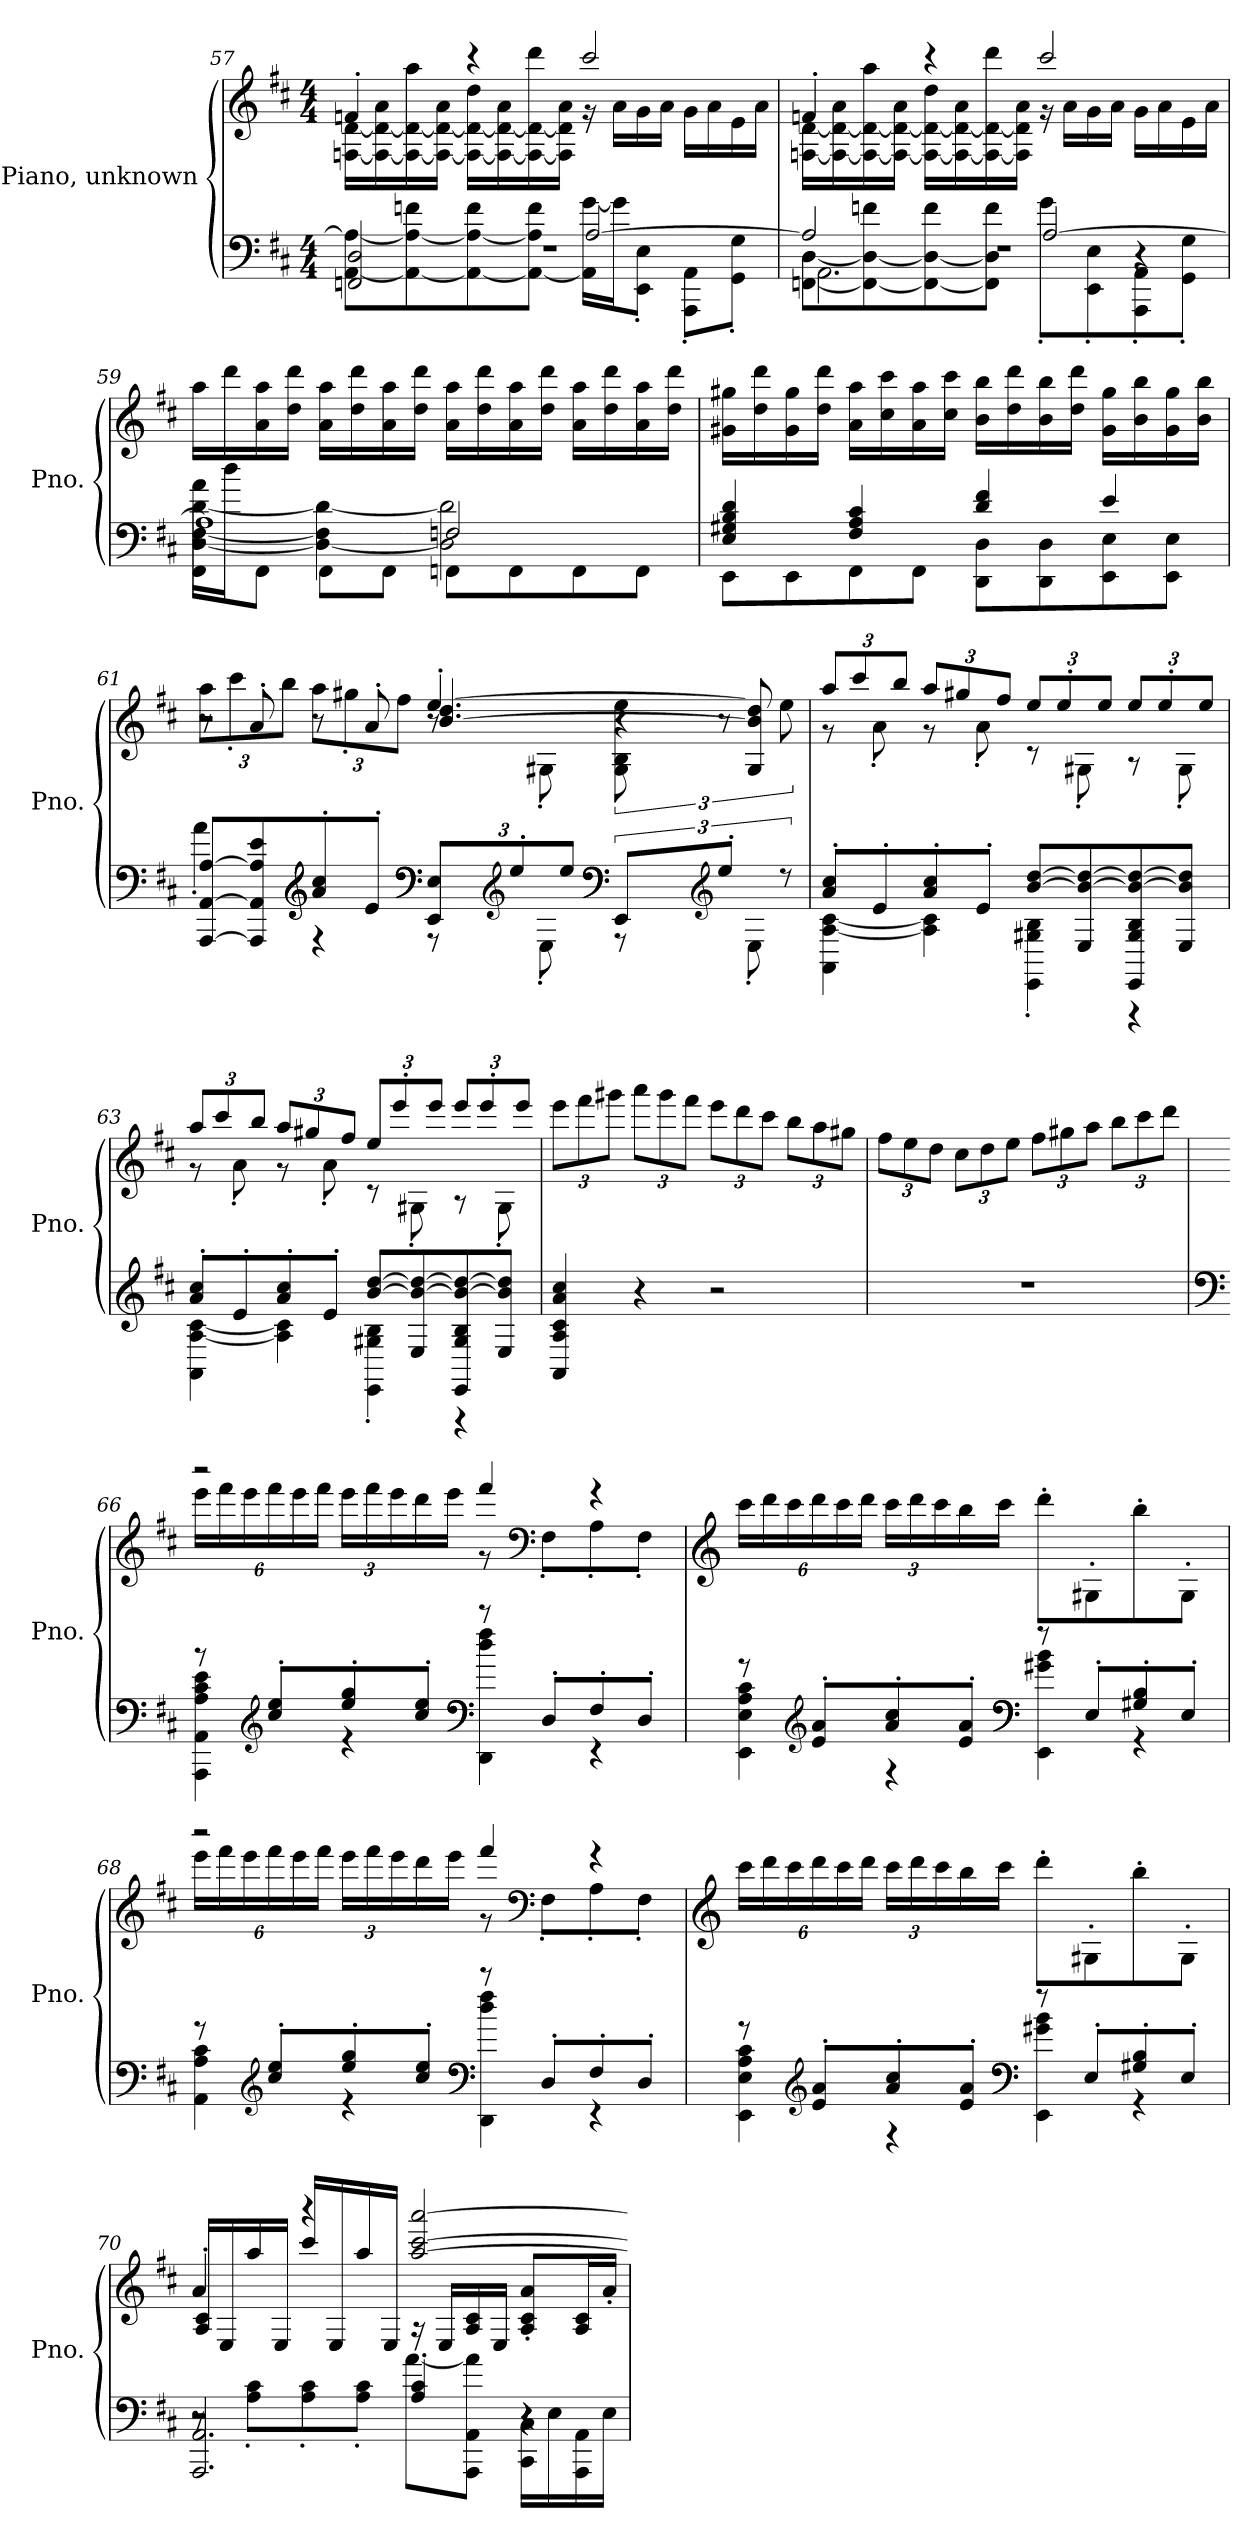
**kern	**kern
*part1	*part1
*staff2	*staff1
*I"Piano, unknown	*
*I'Pno.	*
*clefF4	*clefG2
*k[f#c#]	*k[f#c#]
*M4/4	*M4/4
=57	=57
*^	*^
*	*^	*	*
1r	[8AA\ 8A\_L	2FFn/ 2D/	4fn'/	[16Fn\ [16d\LL
.	.	.	.	16F\_ 16d\_ 16a\
.	8AA\_ 8A\_ 8fn\	.	.	16F\_ 16d\_ 16aa\
.	.	.	.	16F\_ 16d\_ 16a\JJ
.	8AA\_ 8A\_ 8f\	.	4r	16F\_ 16d\_ 16dd\LL
.	.	.	.	16F\_ 16d\_ 16a\
.	8AA\_ 8A\] 8f\J	.	.	16F\_ 16d\_ 16ddd\
.	.	.	.	16F\] 16d\] 16a\JJ
.	16AA\] [16g\LL	[2A/	2ccc#/	16r
.	16g\J]	.	.	16a\LL
.	8EE\' 8E\'J	.	.	16g\
.	.	.	.	16a\JJ
.	8AAA\' 8AA\'L	.	.	16g\LL
.	.	.	.	16a\
.	8GG\' 8G\'J	.	.	16e\
.	.	.	.	16a\JJ
!!LO:LB:g=z	!!
=58	=58	=58	=58	=58
*	*	*^	*	*
1r	[8FFn\ [8D\L	2A/]	2.AA\	4fn'/	[16Fn\ [16d\LL
.	.	.	.	.	16F\_ 16d\_ 16a\
.	8FF\_ 8D\_ 8fn\	.	.	.	16F\_ 16d\_ 16aa\
.	.	.	.	.	16F\_ 16d\_ 16a\JJ
.	8FF\_ 8D\_ 8f\	.	.	4r	16F\_ 16d\_ 16dd\LL
.	.	.	.	.	16F\_ 16d\_ 16a\
.	8FF\] 8D\] 8f\J	.	.	.	16F\_ 16d\_ 16ddd\
.	.	.	.	.	16F\] 16d\] 16a\JJ
.	8g'\L	[2A/	.	2ccc#/	16r
.	.	.	.	.	16a\LL
.	8EE\' 8E\'	.	.	.	16g\
.	.	.	.	.	16a\JJ
.	8AAA\' 8AA\'	.	4r	.	16g\LL
.	.	.	.	.	16a\
.	8GG\' 8G\'J	.	.	.	16e\
.	.	.	.	.	16a\JJ
*	*	*	*	*v	*v
=59	=59	=59	=59	=59
2r	16a\LL	1A]	4FF#\ [4D\ [4F#\ [4d\	16aa\LL
.	16dd\J	.	.	16ddd\
.	8FF#\J	.	.	16a\ 16aa\
.	.	.	.	16dd\ 16ddd\JJ
.	8FF#\L	.	4D\_ 4F#\] 4d\_	16a\ 16aa\LL
.	.	.	.	16dd\ 16ddd\
.	8FF#\J	.	.	16a\ 16aa\
.	.	.	.	16dd\ 16ddd\JJ
2Fn/	8FFn\L	.	2D\] 2d\]	16a\ 16aa\LL
.	.	.	.	16dd\ 16ddd\
.	8FF\	.	.	16a\ 16aa\
.	.	.	.	16dd\ 16ddd\JJ
.	8FF\	.	.	16a\ 16aa\LL
.	.	.	.	16dd\ 16ddd\
.	8FF\J	.	.	16a\ 16aa\
.	.	.	.	16dd\ 16ddd\JJ
*	*v	*v	*v	*
!!LO:LB:g=z
=60	=60	=60
4E/ 4G#X/ 4B/ 4d/	8EE\L	16g#X\ 16gg#X\LL
.	.	16dd\ 16ddd\
.	8EE\	16g#\ 16gg#\
.	.	16dd\ 16ddd\JJ
4F#/ 4A/ 4c#/	8FF#\	16a\ 16aa\LL
.	.	16cc#\ 16ccc#\
.	8FF#\J	16a\ 16aa\
.	.	16cc#\ 16ccc#\JJ
4d/ 4f#/	8DD\ 8D\L	16b\ 16bb\LL
.	.	16dd\ 16ddd\
.	8DD\ 8D\	16b\ 16bb\
.	.	16dd\ 16ddd\JJ
4e/	8EE\ 8E\	16g#\ 16gg#\LL
.	.	16b\ 16bb\
.	8EE\ 8E\J	16g#\ 16gg#\
.	.	16b\ 16bb\JJ
!!LO:LB:g=z
=61	=61	=61
*	*	*^
*	*	*	*Xbrackettup
*	*	*	*^
[8AAA/ [8AA/ [8A/L	4a'\	2r	12aa\L	8r
.	.	.	12ccc#'\	.
8AAA/] 8AA/] 8A/] 8e/	.	.	.	8a'/
.	.	.	12bb\J	.
*clefG2	*	*	*	*
8a/' 8cc#/'	4r	.	12aa\L	8r
.	.	.	12gg#X'\	.
8e'/J	.	.	.	8a'/
.	.	.	12ff#\J	.
*clefF4	*	*	*	*
*Xbrackettup	*	*	*	*
12EE/ 12E/L	8r	4ee'/	8r	[4.b/ [4.dd/
*clefG2	*	*	*	*
12ee'/	.	.	.	.
.	8E'\	.	8G#X'\	.
12ee/J	.	.	.	.
*clefF4	*	*	*	*
*brackettup	*	*	*brackettup	*
12EE/L	8r	4r	12G#\ 12B\ 12ee\	.
*clefG2	*	*	*	*
12ee'/J	.	.	12r	.
.	8E'\	.	.	8G#/ 8b/] 8dd/]
12r	.	.	12ee\	.
*	*	*v	*v	*v
=62	=62	=62
*	*	*Xbrackettup
*	*	*^
8a/' 8cc#/'L	4AA\ [4A\ [4c#\	12aa/L	8r
.	.	12ccc#/	.
8e'/	.	.	8a'\
.	.	12bb/J	.
8a/' 8cc#/'	4A\] 4c#\]	12aa/L	8r
.	.	12gg#X/	.
8e'/J	.	.	8a'\
.	.	12ff#/J	.
[8b/ [8dd/L	4EE\' 4G#X\' 4B\'	12ee/L	8r
.	.	12ee'/	.
8E/ 8b/_ 8dd/_	.	.	8G#X'\
.	.	12ee/J	.
8EE/ 8G#/ 8B/ 8b/_ 8dd/_	4r	12ee/L	8r
.	.	12ee'/	.
8E/ 8b/] 8dd/]J	.	.	8G#'\
.	.	12ee/J	.
!!LO:LB:g=z	!!
=63	=63	=63	=63
8a/' 8cc#/'L	4AA\ [4A\ [4c#\	12aa/L	8r
.	.	12ccc#/	.
8e'/	.	.	8a'\
.	.	12bb/J	.
8a/' 8cc#/'	4A\] 4c#\]	12aa/L	8r
.	.	12gg#X/	.
8e'/J	.	.	8a'\
.	.	12ff#/J	.
[8b/ [8dd/L	4EE\' 4G#X\' 4B\'	12ee/L	8r
.	.	12eee'/	.
8E/ 8b/_ 8dd/_	.	.	8G#X'\
.	.	12eee/J	.
8EE/ 8G#/ 8B/ 8b/_ 8dd/_	4r	12eee/L	8r
.	.	12eee'/	.
8E/ 8b/] 8dd/]J	.	.	8G#'\
.	.	12eee/J	.
*v	*v	*	*
*	*v	*v
=64	=64
4AA/ 4A/ 4c#/ 4a/ 4cc#/	12eee\L
.	12fff#\
.	12ggg#X\J
4r	12aaa\L
.	12ggg#\
.	12fff#\J
2r	12eee\L
.	12ddd\
.	12ccc#\J
.	12bb\L
.	12aa\
.	12gg#X\J
!!LO:PB:g=z
=65	=65
1r	12ff#\L
.	12ee\
.	12dd\J
.	12cc#\L
.	12dd\
.	12ee\J
.	12ff#\L
.	12gg#X\
.	12aa\J
.	12bb\L
.	12ccc#\
.	12ddd\J
=66	=66
*clefF4	*
*^	*^
8r	4AAA\ 4AA\ 4A\ 4c#\ 4e\	2r	24eee\LL
.	.	.	24fff#\
.	.	.	24eee\
*clefG2	*	*	*
8cc#/' 8ee/'L	.	.	24fff#\
.	.	.	24eee\
.	.	.	24fff#\JJ
8ee/' 8gg/'	4r	.	24eee\LL
.	.	.	24fff#\
.	.	.	24eee\
8cc#/' 8ee/'J	.	.	16ddd\
.	.	.	16eee\JJ
*clefF4	*	*	*
8r	4DD\ 4dd\ 4ff#\	4fff#/	8r
*	*	*clefF4	*
8D'/L	.	.	8F#'\L
8F#'/	4r	4r	8A'\
8D'/J	.	.	8F#'\J
*	*	*v	*v
!!LO:LB:g=z
=67	=67	=67
*	*	*clefG2
8r	4EE\ 4E\ 4A\ 4c#\	24ccc#\LL
.	.	24ddd\
.	.	24ccc#\
*clefG2	*	*
8e/' 8a/'L	.	24ddd\
.	.	24ccc#\
.	.	24ddd\JJ
8a/' 8cc#/'	4r	24ccc#\LL
.	.	24ddd\
.	.	24ccc#\
8e/' 8a/'J	.	16bb\
.	.	16ccc#\JJ
*clefF4	*	*
8r	4EE\ 4g#X\ 4b\	8ddd'\L
8E'/L	.	8G#X'\
8G#X/' 8B/'	4r	8bb'\
8E'/J	.	8G#'\J
!!LO:LB:g=z
=68	=68	=68
*	*	*^
8r	4AA\ 4A\ 4c#\	2r	24eee\LL
.	.	.	24fff#\
.	.	.	24eee\
*clefG2	*	*	*
8cc#/' 8ee/'L	.	.	24fff#\
.	.	.	24eee\
.	.	.	24fff#\JJ
8ee/' 8gg/'	4r	.	24eee\LL
.	.	.	24fff#\
.	.	.	24eee\
8cc#/' 8ee/'J	.	.	16ddd\
.	.	.	16eee\JJ
*clefF4	*	*	*
8r	4DD\ 4dd\ 4ff#\	4fff#/	8r
*	*	*clefF4	*
8D'/L	.	.	8F#'\L
8F#'/	4r	4r	8A'\
8D'/J	.	.	8F#'\J
*	*	*v	*v
!!LO:LB:g=z
=69	=69	=69
*	*	*clefG2
8r	4EE\ 4E\ 4A\ 4c#\	24ccc#\LL
.	.	24ddd\
.	.	24ccc#\
*clefG2	*	*
8e/' 8a/'L	.	24ddd\
.	.	24ccc#\
.	.	24ddd\JJ
8a/' 8cc#/'	4r	24ccc#\LL
.	.	24ddd\
.	.	24ccc#\
8e/' 8a/'J	.	16bb\
.	.	16ccc#\JJ
*clefF4	*	*
8r	4EE\ 4g#X\ 4b\	8ddd'\L
8E'/L	.	8G#X'\
8G#X/' 8B/'	4r	8bb'\
8E'/J	.	8G#'\J
=70	=70	=70
*	*^	*^
2r	8r	2.AAA/ 2.AA/	4a'/	16A/ 16c#/LL
.	.	.	.	16E/
.	8A\' 8c#\'L	.	.	16aa/
.	.	.	.	16E/JJ
.	8A\' 8c#\'	.	4r	16ccc#/LL
.	.	.	.	16E/
.	8A\' 8c#\'J	.	.	16aa/
.	.	.	.	16E/JJ
4A/' 4c#/'	[8a\L	.	[2aa/ [2ccc#/ [2aaa/	16r
.	.	.	.	16E/LL
.	8AAA\ 8AA\ 8a\]J	.	.	16A/ 16c#/
.	.	.	.	16E/JJ
4r	16CC#\ 16C#\LL	4r	.	8A/' 8c#/' 8a/'L
.	16E\	.	.	.
.	16AAA\ 16AA\	.	.	16A/ 16c#/L
.	16E\JJ	.	.	16a'/JJ
*v	*v	*v	*	*
*	*v	*v
=	=
*-	*-
